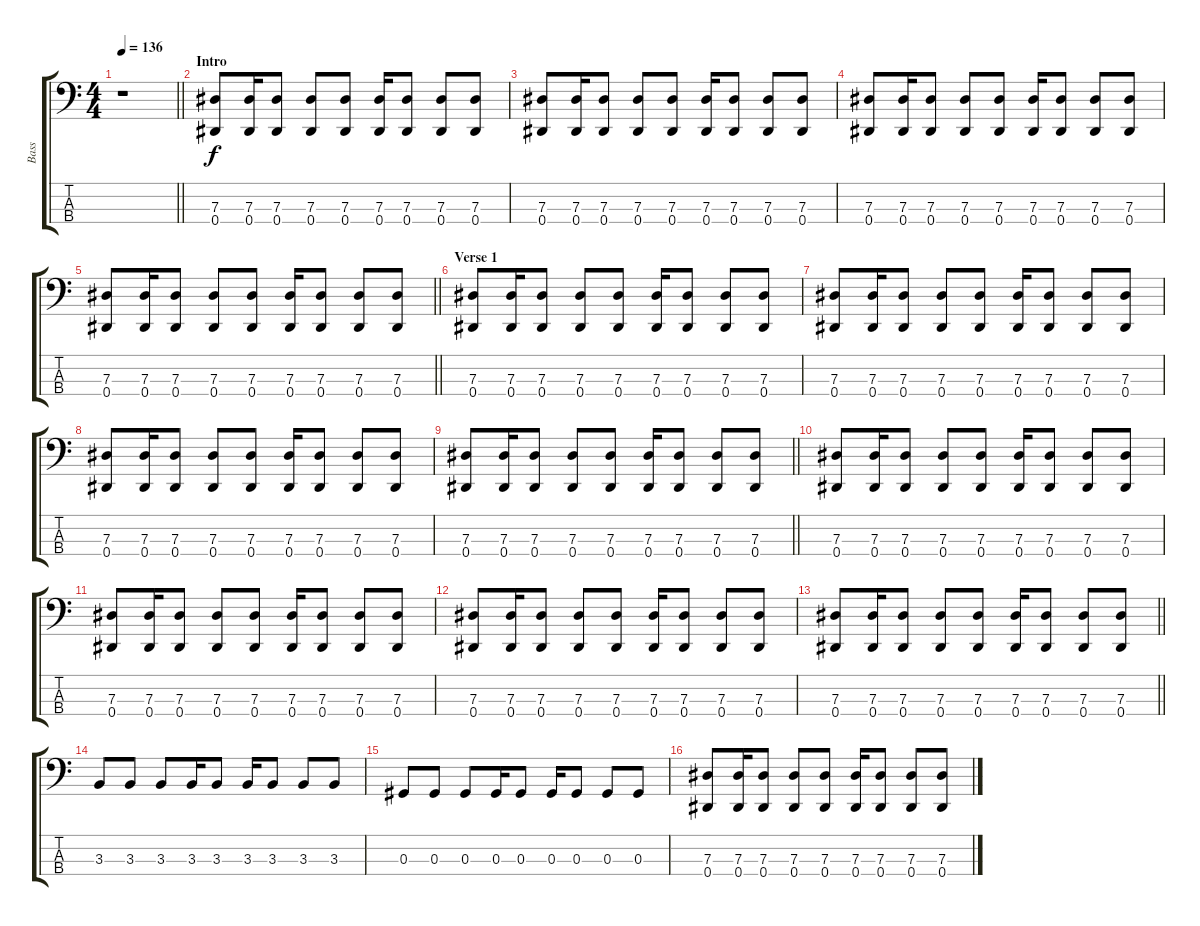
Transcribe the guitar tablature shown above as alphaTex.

\track ("Bass" "Bass") {instrument synthbass1}
\staff {score tabs}
\tuning (Gb2 Db2 Ab1 Eb1) {hide}
\ts (4 4)
\tempo 136
\clef f4
\barLineRight lightlight
\ks c
r.1{dy f instrument synthbass1} |
\section ("" "Intro")
(7.3 0.4).8 (7.3 0.4).16 (7.3 0.4).8 (7.3 0.4).8 (7.3 0.4).8 (7.3 0.4).16 (7.3 0.4).8 (7.3 0.4).8 (7.3 0.4).8 |
(7.3 0.4).8 (7.3 0.4).16 (7.3 0.4).8 (7.3 0.4).8 (7.3 0.4).8 (7.3 0.4).16 (7.3 0.4).8 (7.3 0.4).8 (7.3 0.4).8 |
(7.3 0.4).8 (7.3 0.4).16 (7.3 0.4).8 (7.3 0.4).8 (7.3 0.4).8 (7.3 0.4).16 (7.3 0.4).8 (7.3 0.4).8 (7.3 0.4).8 |
\barLineRight lightlight
(7.3 0.4).8 (7.3 0.4).16 (7.3 0.4).8 (7.3 0.4).8 (7.3 0.4).8 (7.3 0.4).16 (7.3 0.4).8 (7.3 0.4).8 (7.3 0.4).8 |
\section ("" "Verse 1")
(7.3 0.4).8 (7.3 0.4).16 (7.3 0.4).8 (7.3 0.4).8 (7.3 0.4).8 (7.3 0.4).16 (7.3 0.4).8 (7.3 0.4).8 (7.3 0.4).8 |
(7.3 0.4).8 (7.3 0.4).16 (7.3 0.4).8 (7.3 0.4).8 (7.3 0.4).8 (7.3 0.4).16 (7.3 0.4).8 (7.3 0.4).8 (7.3 0.4).8 |
(7.3 0.4).8 (7.3 0.4).16 (7.3 0.4).8 (7.3 0.4).8 (7.3 0.4).8 (7.3 0.4).16 (7.3 0.4).8 (7.3 0.4).8 (7.3 0.4).8 |
\barLineRight lightlight
(7.3 0.4).8 (7.3 0.4).16 (7.3 0.4).8 (7.3 0.4).8 (7.3 0.4).8 (7.3 0.4).16 (7.3 0.4).8 (7.3 0.4).8 (7.3 0.4).8 |
(7.3 0.4).8 (7.3 0.4).16 (7.3 0.4).8 (7.3 0.4).8 (7.3 0.4).8 (7.3 0.4).16 (7.3 0.4).8 (7.3 0.4).8 (7.3 0.4).8 |
(7.3 0.4).8 (7.3 0.4).16 (7.3 0.4).8 (7.3 0.4).8 (7.3 0.4).8 (7.3 0.4).16 (7.3 0.4).8 (7.3 0.4).8 (7.3 0.4).8 |
(7.3 0.4).8 (7.3 0.4).16 (7.3 0.4).8 (7.3 0.4).8 (7.3 0.4).8 (7.3 0.4).16 (7.3 0.4).8 (7.3 0.4).8 (7.3 0.4).8 |
\barLineRight lightlight
(7.3 0.4).8 (7.3 0.4).16 (7.3 0.4).8 (7.3 0.4).8 (7.3 0.4).8 (7.3 0.4).16 (7.3 0.4).8 (7.3 0.4).8 (7.3 0.4).8 |
3.3.8 3.3.8 3.3.8 3.3.16 3.3.8 3.3.16 3.3.8 3.3.8 3.3.8 |
0.3.8 0.3.8 0.3.8 0.3.16 0.3.8 0.3.16 0.3.8 0.3.8 0.3.8 |
(7.3 0.4).8 (7.3 0.4).16 (7.3 0.4).8 (7.3 0.4).8 (7.3 0.4).8 (7.3 0.4).16 (7.3 0.4).8 (7.3 0.4).8 (7.3 0.4).8
